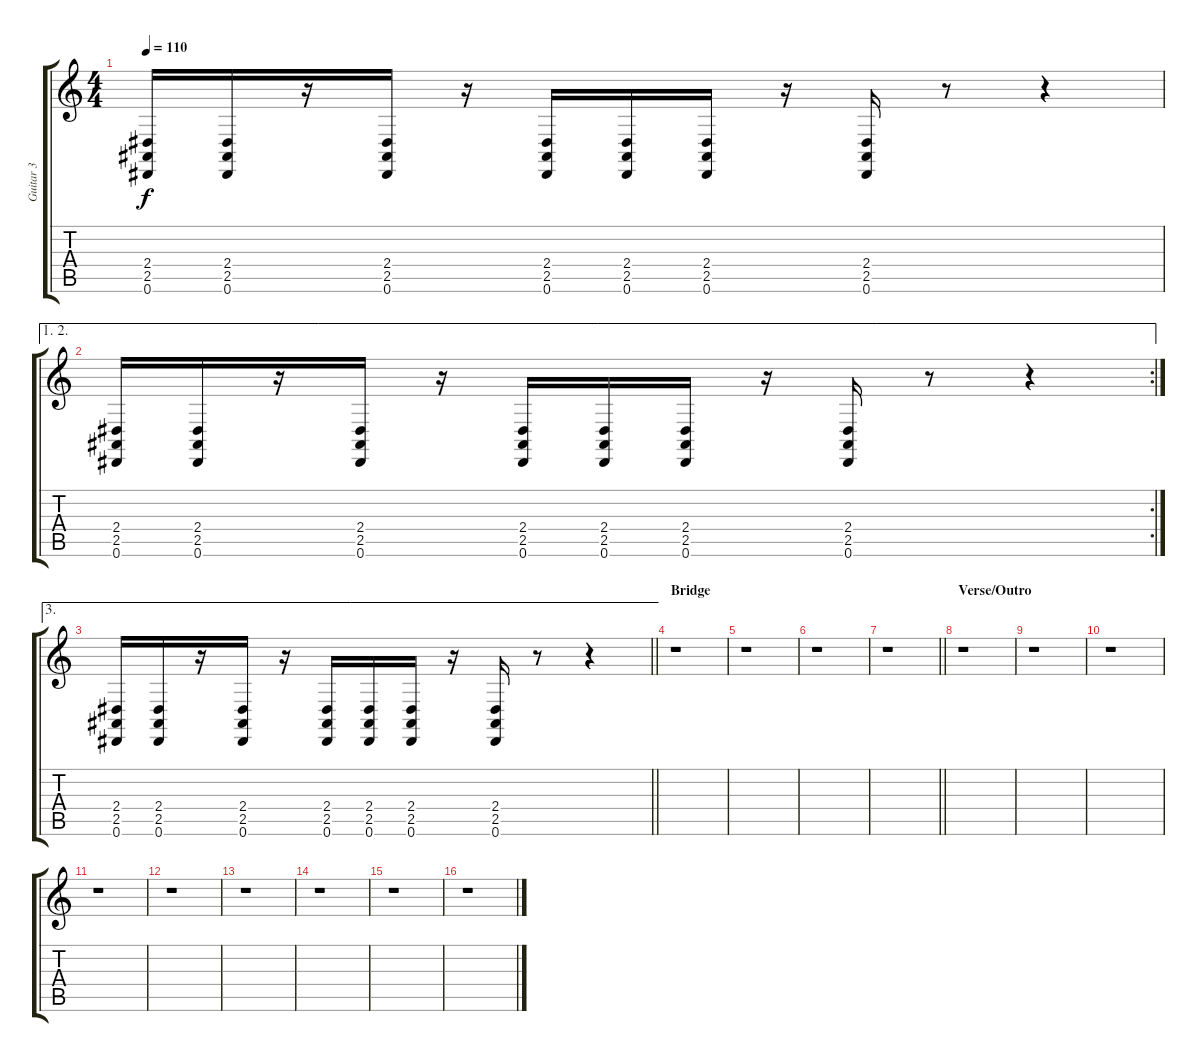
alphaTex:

\track ("Guitar 3" "Guitar 3") {instrument tuba}
\staff {score tabs}
\tuning (Eb4 Bb3 Gb3 Db3 Ab2 Eb2) {hide}
\ts (4 4)
\tempo 110
\clef g2
\ks c
(2.4 2.5 0.6).16{dy f balance 11} (2.4 2.5 0.6).16 r.16 (2.4 2.5 0.6).16 r.16 (2.4 2.5 0.6).16 (2.4 2.5 0.6).16 (2.4 2.5 0.6).16 r.16 (2.4 2.5 0.6).16 r.8 r.4 |
\ae (1 2)
\rc 2
(2.4 2.5 0.6).16{balance 5} (2.4 2.5 0.6).16 r.16 (2.4 2.5 0.6).16 r.16 (2.4 2.5 0.6).16 (2.4 2.5 0.6).16 (2.4 2.5 0.6).16 r.16 (2.4 2.5 0.6).16 r.8 r.4 |
\ae 3
\barLineRight lightlight
(2.4 2.5 0.6).16{balance 5} (2.4 2.5 0.6).16 r.16 (2.4 2.5 0.6).16 r.16 (2.4 2.5 0.6).16 (2.4 2.5 0.6).16 (2.4 2.5 0.6).16 r.16 (2.4 2.5 0.6).16 r.8 r.4 |
\section ("" "Bridge")
r.1 |
r.1 |
r.1 |
\barLineRight lightlight
r.1 |
\section ("" "Verse/Outro")
r.1 |
r.1 |
r.1 |
r.1 |
r.1 |
r.1 |
r.1 |
r.1 |
r.1
